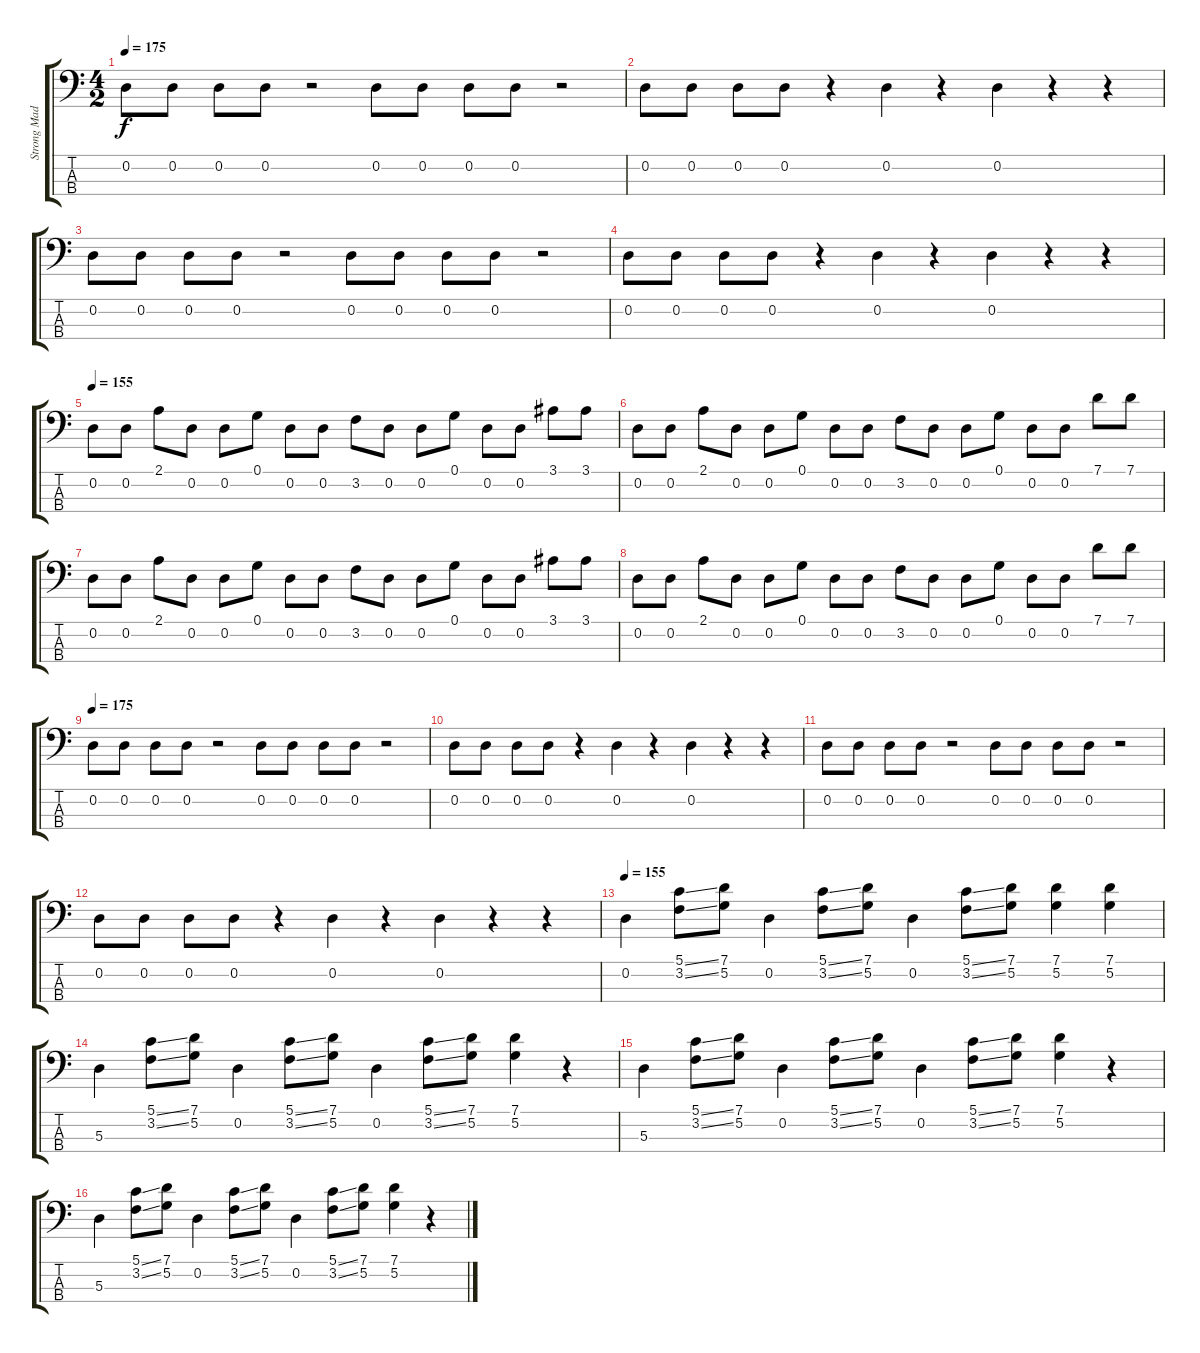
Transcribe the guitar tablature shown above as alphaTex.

\track ("Strong Mad" "Strong Mad") {instrument electricbasspick}
\staff {score tabs}
\tuning (G2 D2 A1 E1) {hide}
\ts (4 2)
\tempo 175
\clef f4
\ks c
0.2.8{dy f instrument electricbasspick} 0.2.8 0.2.8 0.2.8 r.2 0.2.8 0.2.8 0.2.8 0.2.8 r.2 |
0.2.8 0.2.8 0.2.8 0.2.8 r.4 0.2.4 r.4 0.2.4 r.4 r.4 |
0.2.8 0.2.8 0.2.8 0.2.8 r.2 0.2.8 0.2.8 0.2.8 0.2.8 r.2 |
0.2.8 0.2.8 0.2.8 0.2.8 r.4 0.2.4 r.4 0.2.4 r.4 r.4 |
\tempo 155
0.2.8 0.2.8 2.1.8 0.2.8 0.2.8 0.1.8 0.2.8 0.2.8 3.2.8 0.2.8 0.2.8 0.1.8 0.2.8 0.2.8 3.1.8 3.1.8 |
0.2.8 0.2.8 2.1.8 0.2.8 0.2.8 0.1.8 0.2.8 0.2.8 3.2.8 0.2.8 0.2.8 0.1.8 0.2.8 0.2.8 7.1.8 7.1.8 |
0.2.8 0.2.8 2.1.8 0.2.8 0.2.8 0.1.8 0.2.8 0.2.8 3.2.8 0.2.8 0.2.8 0.1.8 0.2.8 0.2.8 3.1.8 3.1.8 |
0.2.8 0.2.8 2.1.8 0.2.8 0.2.8 0.1.8 0.2.8 0.2.8 3.2.8 0.2.8 0.2.8 0.1.8 0.2.8 0.2.8 7.1.8 7.1.8 |
\tempo 175
0.2.8 0.2.8 0.2.8 0.2.8 r.2 0.2.8 0.2.8 0.2.8 0.2.8 r.2 |
0.2.8 0.2.8 0.2.8 0.2.8 r.4 0.2.4 r.4 0.2.4 r.4 r.4 |
0.2.8 0.2.8 0.2.8 0.2.8 r.2 0.2.8 0.2.8 0.2.8 0.2.8 r.2 |
0.2.8 0.2.8 0.2.8 0.2.8 r.4 0.2.4 r.4 0.2.4 r.4 r.4 |
\tempo 155
0.2.4 (5.1{ss} 3.2{ss}).8 (7.1 5.2).8 0.2.4 (5.1{ss} 3.2{ss}).8 (7.1 5.2).8 0.2.4 (5.1{ss} 3.2{ss}).8 (7.1 5.2).8 (7.1 5.2).4 (7.1 5.2).4 |
5.3.4 (5.1{ss} 3.2{ss}).8 (7.1 5.2).8 0.2.4 (5.1{ss} 3.2{ss}).8 (7.1 5.2).8 0.2.4 (5.1{ss} 3.2{ss}).8 (7.1 5.2).8 (7.1 5.2).4 r.4 |
5.3.4 (5.1{ss} 3.2{ss}).8 (7.1 5.2).8 0.2.4 (5.1{ss} 3.2{ss}).8 (7.1 5.2).8 0.2.4 (5.1{ss} 3.2{ss}).8 (7.1 5.2).8 (7.1 5.2).4 r.4 |
5.3.4 (5.1{ss} 3.2{ss}).8 (7.1 5.2).8 0.2.4 (5.1{ss} 3.2{ss}).8 (7.1 5.2).8 0.2.4 (5.1{ss} 3.2{ss}).8 (7.1 5.2).8 (7.1 5.2).4 r.4
